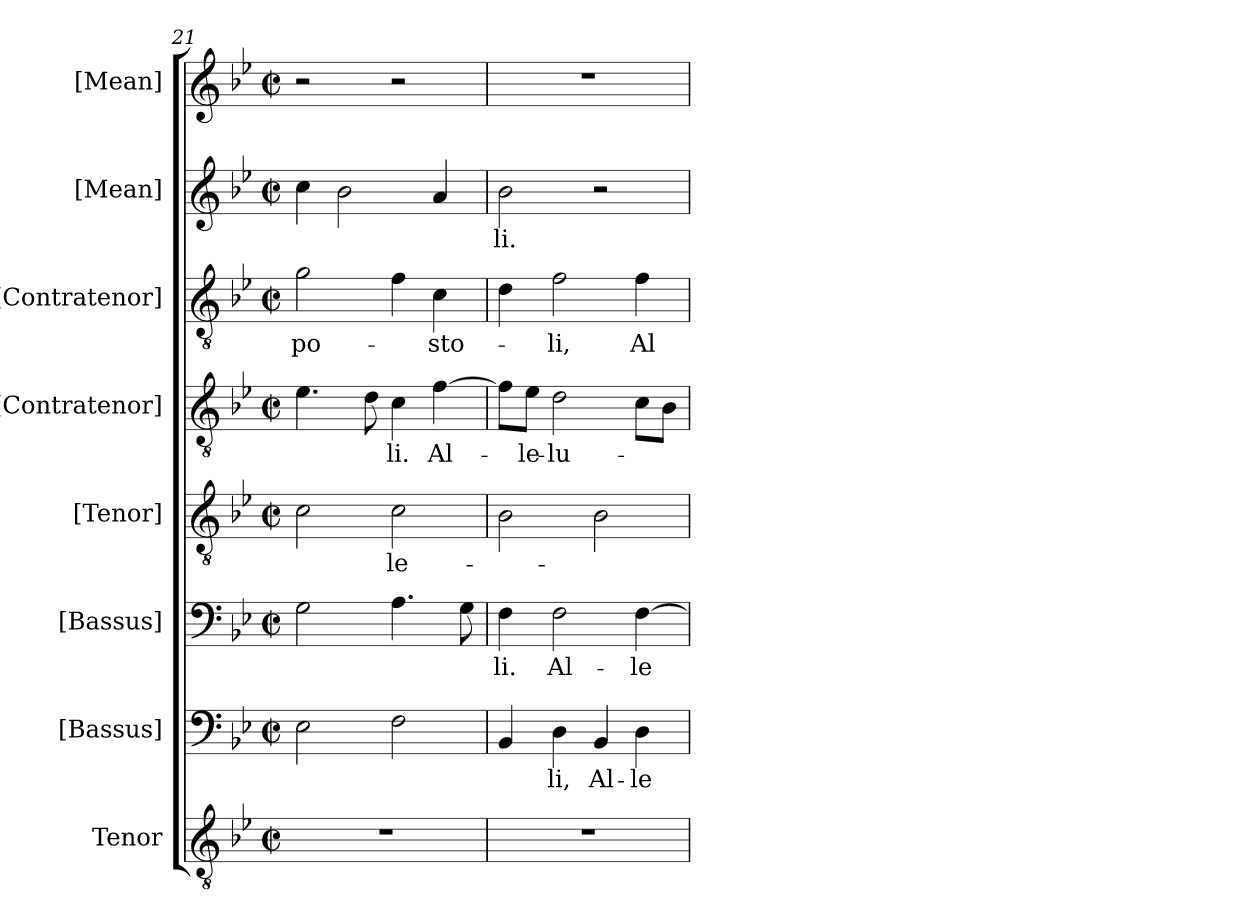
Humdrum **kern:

**kern	**kern	**text	**kern	**text	**kern	**text	**kern	**text	**kern	**text	**kern	**text	**kern
*part8	*part7	*part7	*part6	*part6	*part5	*part5	*part4	*part4	*part3	*part3	*part2	*part2	*part1
*staff8	*staff7	*staff7	*staff6	*staff6	*staff5	*staff5	*staff4	*staff4	*staff3	*staff3	*staff2	*staff2	*staff1
*I"Tenor	*I"[Bassus]	*	*I"[Bassus]	*	*I"[Tenor]	*	*I"[Contratenor]	*	*I"[Contratenor]	*	*I"[Mean]	*	*I"[Mean]
*	*I'B.	*	*I'B.	*	*	*	*I'T.	*	*I'T.	*	*I'M.	*	*I'M.
*clefGv2	*clefF4	*	*clefF4	*	*clefGv2	*	*clefGv2	*	*clefGv2	*	*clefG2	*	*clefG2
*ITrd7c12	*	*	*	*	*ITrd7c12	*	*ITrd7c12	*	*ITrd7c12	*	*	*	*
*k[b-e-]	*k[b-e-]	*	*k[b-e-]	*	*k[b-e-]	*	*k[b-e-]	*	*k[b-e-]	*	*k[b-e-]	*	*k[b-e-]
*g:	*g:	*	*g:	*	*g:	*	*g:	*	*g:	*	*g:	*	*g:
*M2/2	*M2/2	*	*M2/2	*	*M2/2	*	*M2/2	*	*M2/2	*	*M2/2	*	*M2/2
*met(c|)	*met(c|)	*	*met(c|)	*	*met(c|)	*	*met(c|)	*	*met(c|)	*	*met(c|)	*	*met(c|)
=21	=21	=21	=21	=21	=21	=21	=21	=21	=21	=21	=21	=21	=21
!	!	!	!	!	!	!	!	!	!	!LO:LY:b:color=#000000	!	!	!
1r	2E-i\	.	2Gi\	.	2Ci\	.	4.E-i\	.	2Gi\	-po-	4cci\	.	2r
.	.	.	.	.	.	.	.	.	.	.	2b-i\	.	.
.	.	.	.	.	.	.	8Di\	.	.	.	.	.	.
!	!	!	!	!	!	!LO:LY:b:color=#000000	!	!	!	!	!	!	!
!	!	!	!	!	!	!	!	!LO:LY:b:color=#000000	!	!	!	!	!
.	2Fi\	.	4.Ai\	.	2Ci\	-le-	4Ci\	-li.	4Fi\	.	.	.	2r
!	!	!	!	!	!	!	!	!LO:LY:b:color=#000000	!	!	!	!	!
!	!	!	!	!	!	!	!	!	!	!LO:LY:b:color=#000000	!	!	!
.	.	.	.	.	.	.	[4Fi\	Al-	4Ci\	-sto-	4ai/	.	.
.	.	.	8Gi\	.	.	.	.	.	.	.	.	.	.
=22	=22	=22	=22	=22	=22	=22	=22	=22	=22	=22	=22	=22	=22
!	!	!	!	!LO:LY:b:color=#000000	!	!	!	!	!	!	!	!	!
!	!	!	!	!	!	!	!	!	!	!	!	!LO:LY:b:color=#000000	!
1r	4BB-i/	.	4Fi\	-li.	2BB-i\	.	8Fi\L]	.	4Di\	.	2b-i\	-li.	1r
!	!	!	!	!	!	!	!	!LO:LY:b:color=#000000	!	!	!	!	!
.	.	.	.	.	.	.	8E-i\J	-le-	.	.	.	.	.
!	!	!LO:LY:b:color=#000000	!	!	!	!	!	!	!	!	!	!	!
!	!	!	!	!LO:LY:b:color=#000000	!	!	!	!	!	!	!	!	!
!	!	!	!	!	!	!	!	!LO:LY:b:color=#000000	!	!	!	!	!
!	!	!	!	!	!	!	!	!	!	!LO:LY:b:color=#000000	!	!	!
.	4Di\	-li,	2Fi\	Al-	.	.	2Di\	-lu-	2Fi\	-li,	.	.	.
!	!	!LO:LY:b:color=#000000	!	!	!	!	!	!	!	!	!	!	!
.	4BB-i/	Al-	.	.	2BB-i\	.	.	.	.	.	2r	.	.
!	!	!LO:LY:b:color=#000000	!	!	!	!	!	!	!	!	!	!	!
!	!	!	!	!LO:LY:b:color=#000000	!	!	!	!	!	!	!	!	!
!	!	!	!	!	!	!	!	!	!	!LO:LY:b:color=#000000	!	!	!
.	4Di\	-le-	[4Fi\	-le-	.	.	8Ci\L	.	4Fi\	Al-	.	.	.
.	.	.	.	.	.	.	8BB-i\J	.	.	.	.	.	.
=	=	=	=	=	=	=	=	=	=	=	=	=	=
*-	*-	*-	*-	*-	*-	*-	*-	*-	*-	*-	*-	*-	*-
